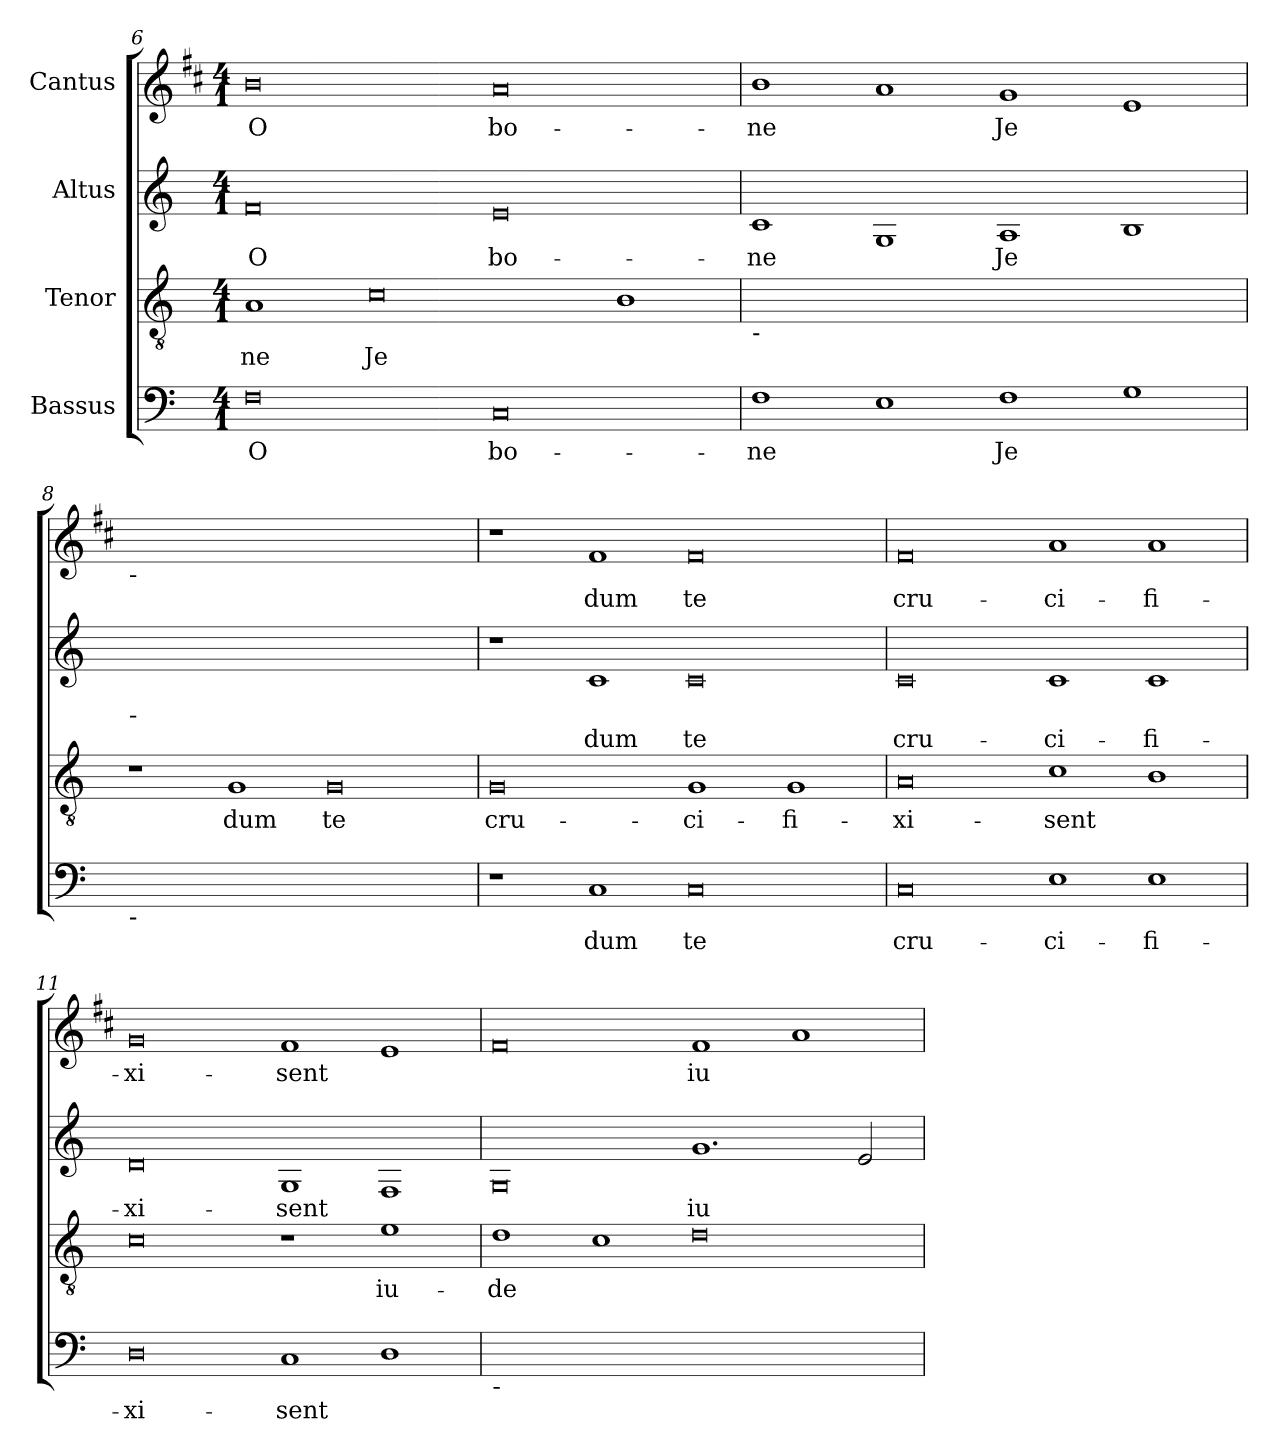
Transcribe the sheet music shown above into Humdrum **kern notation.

**kern	**text	**kern	**text	**kern	**text	**kern	**text
*part4	*part4	*part3	*part3	*part2	*part2	*part1	*part1
*staff4	*staff4	*staff3	*staff3	*staff2	*staff2	*staff1	*staff1
*I"Bassus	*	*I"Tenor	*	*I"Altus	*	*I"Cantus	*
!!LO:LB:g=z
*clefF4	*	*clefGv2	*	*clefG2	*	*clefG2	*
*	*	*	*	*	*	*ITrd1c2	*
*k[]	*	*k[]	*	*k[]	*	*k[]	*
*C:	*	*C:	*	*C:	*	*C:	*
*M4/1	*	*M4/1	*	*M4/1	*	*M4/1	*
=6	=6	=6	=6	=6	=6	=6	=6
!	!LO:LY:b	!	!LO:LY:b	!	!LO:LY:b	!	!LO:LY:b
0F	O	1A	-ne	0f	O	0a	O
!	!	!	!LO:LY:b	!	!	!	!
.	.	0c	Je	.	.	.	.
!	!LO:LY:b	!	!	!	!LO:LY:b	!	!LO:LY:b
0C	bo-	.	.	0e	bo-	0g	bo-
!	!	!	!LO:LY:b	!	!	!	!
.	.	1B	-	.	.	.	.
=7	=7	=7	=7	=7	=7	=7	=7
!	!	!LO:TX:b:t=-	!	!	!	!	!
!	!LO:LY:b	!	!LO:LY:b	!	!LO:LY:b	!	!LO:LY:b
1F	-ne	[0c;<yy	su	1c	-ne	1a	-ne
1E	.	.	.	1G	.	1g	.
!	!LO:LY:b	!	!	!	!LO:LY:b	!	!LO:LY:b
1F	Je	0cyy]	.	1A	Je	1f	Je
1G	.	.	.	1B	.	1d	.
=8	=8	=8	=8	=8	=8	=8	=8
!	!	!	!	!	!	!LO:TX:b:t=-	!
!	!	!	!	!LO:TX:b:t=-	!	!	!
!LO:TX:b:t=-	!	!	!	!	!	!	!
!	!LO:LY:b	!	!	!	!LO:LY:b	!	!LO:LY:b
[0C;<yy	su	1r	.	[0G;<yy	su	[0e;<yy	su
!	!	!	!LO:LY:b	!	!	!	!
.	.	1G	dum	.	.	.	.
!	!	!	!LO:LY:b	!	!	!	!
0Cyy]	.	0G	te	0Gyy]	.	0eyy]	.
=9	=9	=9	=9	=9	=9	=9	=9
!	!	!	!LO:LY:b	!	!	!	!
1r	.	0G	cru-	1r	.	1r	.
!	!LO:LY:b	!	!	!	!LO:LY:b	!	!LO:LY:b
1C	dum	.	.	1c	dum	1e	dum
!	!LO:LY:b	!	!LO:LY:b	!	!LO:LY:b	!	!LO:LY:b
0C	te	1G	-ci-	0c	te	0e	te
!	!	!	!LO:LY:b	!	!	!	!
.	.	1G	-fi-	.	.	.	.
=10	=10	=10	=10	=10	=10	=10	=10
!	!LO:LY:b	!	!LO:LY:b	!	!LO:LY:b	!	!LO:LY:b
0C	cru-	0A	-xi-	0c	cru-	0e	cru-
!	!LO:LY:b	!	!LO:LY:b	!	!LO:LY:b	!	!LO:LY:b
1E	-ci-	1c	-sent	1c	-ci-	1g	-ci-
!	!LO:LY:b	!	!	!	!LO:LY:b	!	!LO:LY:b
1E	-fi-	1B	.	1c	-fi-	1g	-fi-
=11	=11	=11	=11	=11	=11	=11	=11
!	!LO:LY:b	!	!	!	!LO:LY:b	!	!LO:LY:b
0D	-xi-	0c	.	0d	-xi-	0f	-xi-
!	!LO:LY:b	!	!	!	!LO:LY:b	!	!LO:LY:b
1C	-sent	1r	.	1G	-sent	1e	-sent
!	!	!	!LO:LY:b	!	!	!	!
1D	.	1e	iu-	1F	.	1d	.
=12	=12	=12	=12	=12	=12	=12	=12
!LO:TX:b:t=-	!	!	!	!	!	!	!
!	!	!	!LO:LY:b	!	!	!	!
[0Cyy	.	1d	-de	0G	.	0e	.
.	.	1c	.	.	.	.	.
!	!	!	!	!	!LO:LY:b	!	!LO:LY:b
0Cyy]	.	0d	.	1.g	iu	1e	iu
.	.	.	.	.	.	1g	.
.	.	.	.	2e	.	.	.
=	=	=	=	=	=	=	=
*-	*-	*-	*-	*-	*-	*-	*-
